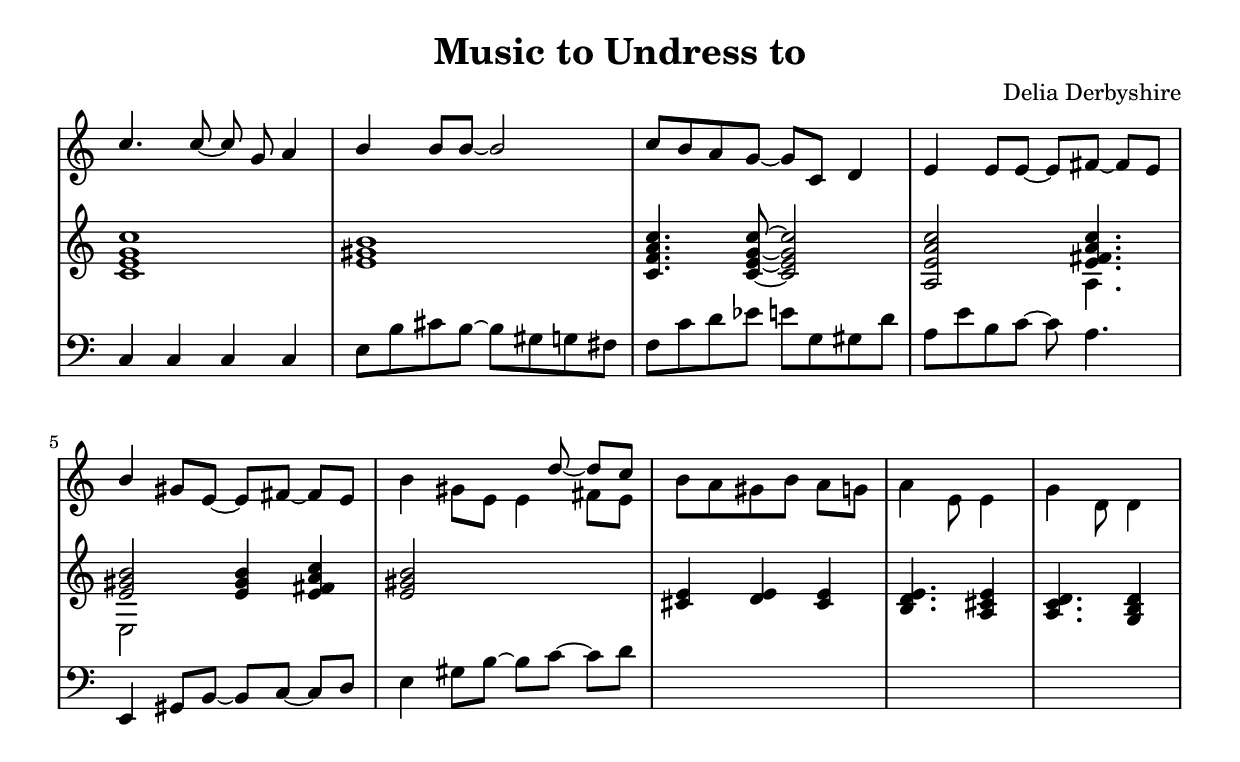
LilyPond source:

% Notation for score from Delia Derbyshire's papers "Music To Undress To",
% http://delia-derbyshire.net/papers/html/dd155635.html
\version "2.12.3"

\header {
 title = "Music to Undress to"
 composer = "Delia Derbyshire"
}

\score {
 \new PianoStaff
 <<
  % No curly bracket at the start of the staves, thank you
  \set GrandStaff.systemStartDelimiter = #'SystemStartBar

  \new Staff {
   \time 4/4
   % No time signatures are printed in this score.
   \override Staff.TimeSignature #'stencil = ##f

   % Set tempo for MIDI output but don't include it in the printed score
   \tempo 4=90
   \set Score.tempoHideNote = ##t

   \clef treble

   \relative c'' {
    \new Voice {
     \stemUp \autoBeamOff
     c4. c8~c g a4 |
     b4 b8[ b8~] b2 |
     c8[ b a g~] g[ c,] d4 |
     e e8[ e~] e[ fis~] fis[ e] |

     b'4 gis8[ e~] e[ fis~] fis[ e] |
     % In Delia's pencilled score, the stemDown notes are stemUp and the
     % stems of the last two clash with the notes above.
     % We stemDown the leading melody to avoid that.
     \stemDown b'4 gis8[ e] << { \stemDown e4 fis8[ e] } \\ { \stemUp s8 d'~ d[ c] } >>|
     \time 3/4       b8[ a gis b] a[ g] |
     \time 5/8                              a4 e8 e4
     \once \override BarLine #'dash-period = #0.75
     \once \override BarLine #'dash-fraction = #0.1
     | g d8 d4 |
    }
   }
  }
  \new Staff {
   \time 4/4
   \override Staff.TimeSignature #'stencil = ##f
   \clef treble
   \relative c' {
    \new Voice {
     <c e g c>1 | <e gis b> |
     <c f a c>4. <c e g c>8~<c e g c>2 |
     % r8 is not there in the manuscript but implied by the chord position
     <a e' a c> s8 << { < e' fis a c >4. } \\ { \stemDown a,4. } >>  |

     << { <e' gis b>2~ } \\ { \stemDown e,2 } >> <e' gis b>4 <e fis a c> |
     <e gis b>2 s |
     \time 3/4 <cis e>4 <d e> <cis e> | \time 5/8 <b d e>4. <a cis e>4 |
     <a c d>4. <g b d>4 | 
    }
   }
  }
  \new Staff {
   \time 4/4
   \override Staff.TimeSignature #'stencil = ##f
   \clef bass
   \relative c {
    \new Voice {
     % No bassline here in main score dd155635
     %s1 * 4 |
     % Bass from dd104935 "Bass Cpt. to Undressing"
     c4 c c c | e8 b' cis b~ b gis g fis |
     % From g, to c~c inclusive Delia pencils "8ve up?", not done here.
     f c' d ees  e g, gis d' a e' b c~c a4. |
     #(set-time-signature 8 8 '(2 2 2 2))
     e,4 gis8 b~b c~c d | e4 gis8 b~b c~c d |
     \time 3/4 s2. | \time 5/8 s4. s4 s4. s4 |
    }
   }
  }
 >>

 % Delia doesn't indent the first line of scores, so neither do we
 \layout { indent = #0 }
 \midi { }
}
